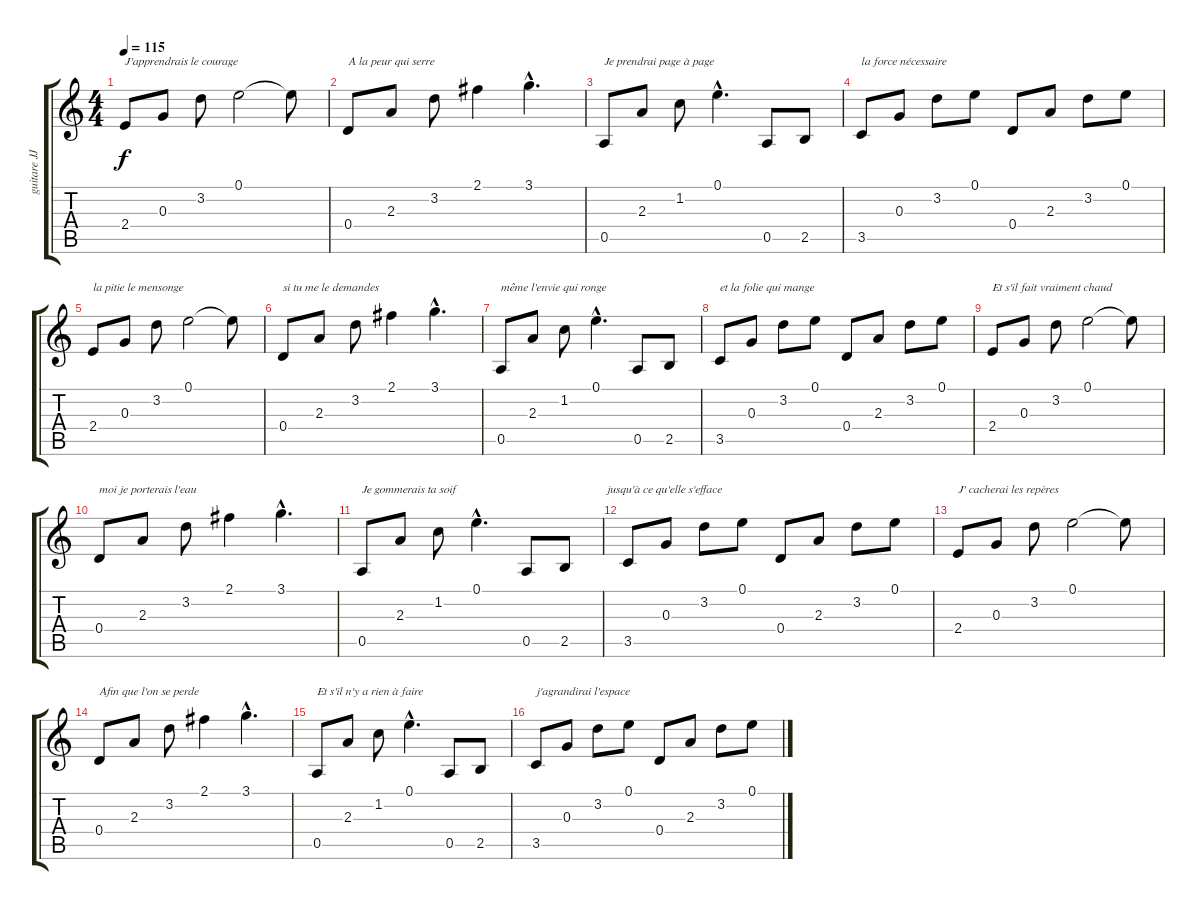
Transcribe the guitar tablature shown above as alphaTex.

\track ("guitare JJG" "guitare JJ") {instrument acousticguitarsteel}
\staff {score tabs}
\tuning (E4 B3 G3 D3 A2 E2) {hide}
\ts (4 4)
\tempo 115
\clef g2
\ks c
2.4.8{txt "J'apprendrais le courage" dy f} 0.3.8 3.2.8 0.1.2 0.1{t}.8 |
0.4.8{txt "A la peur qui serre"} 2.3.8 3.2.8 2.1.4 3.1{hac}.4{d} |
0.5.8{txt "Je prendrai page à page"} 2.3.8 1.2.8 0.1{hac}.4{d} 0.5.8 2.5.8 |
3.5.8{txt "la force nécessaire"} 0.3.8 3.2.8 0.1.8 0.4.8 2.3.8 3.2.8 0.1.8 |
2.4.8{txt "la pitie le mensonge"} 0.3.8 3.2.8 0.1.2 0.1{t}.8 |
0.4.8{txt "si tu me le demandes"} 2.3.8 3.2.8 2.1.4 3.1{hac}.4{d} |
0.5.8{txt "même l'envie qui ronge"} 2.3.8 1.2.8 0.1{hac}.4{d} 0.5.8 2.5.8 |
3.5.8{txt "et la folie qui mange"} 0.3.8 3.2.8 0.1.8 0.4.8 2.3.8 3.2.8 0.1.8 |
2.4.8{txt "Et s'il fait vraiment chaud"} 0.3.8 3.2.8 0.1.2 0.1{t}.8 |
0.4.8{txt "moi je porterais l'eau"} 2.3.8 3.2.8 2.1.4 3.1{hac}.4{d} |
0.5.8{txt "Je gommerais ta soif"} 2.3.8 1.2.8 0.1{hac}.4{d} 0.5.8 2.5.8{txt "              jusqu'à ce qu'elle s'efface"} |
3.5.8 0.3.8 3.2.8 0.1.8 0.4.8 2.3.8 3.2.8 0.1.8 |
2.4.8{txt "J' cacherai les repères"} 0.3.8 3.2.8 0.1.2 0.1{t}.8 |
0.4.8{txt "Afin que l'on se perde"} 2.3.8 3.2.8 2.1.4 3.1{hac}.4{d} |
0.5.8{txt "Et s'il n'y a rien à faire "} 2.3.8 1.2.8 0.1{hac}.4{d} 0.5.8 2.5.8 |
3.5.8{txt "j'agrandirai l'espace"} 0.3.8 3.2.8 0.1.8 0.4.8 2.3.8 3.2.8 0.1.8
